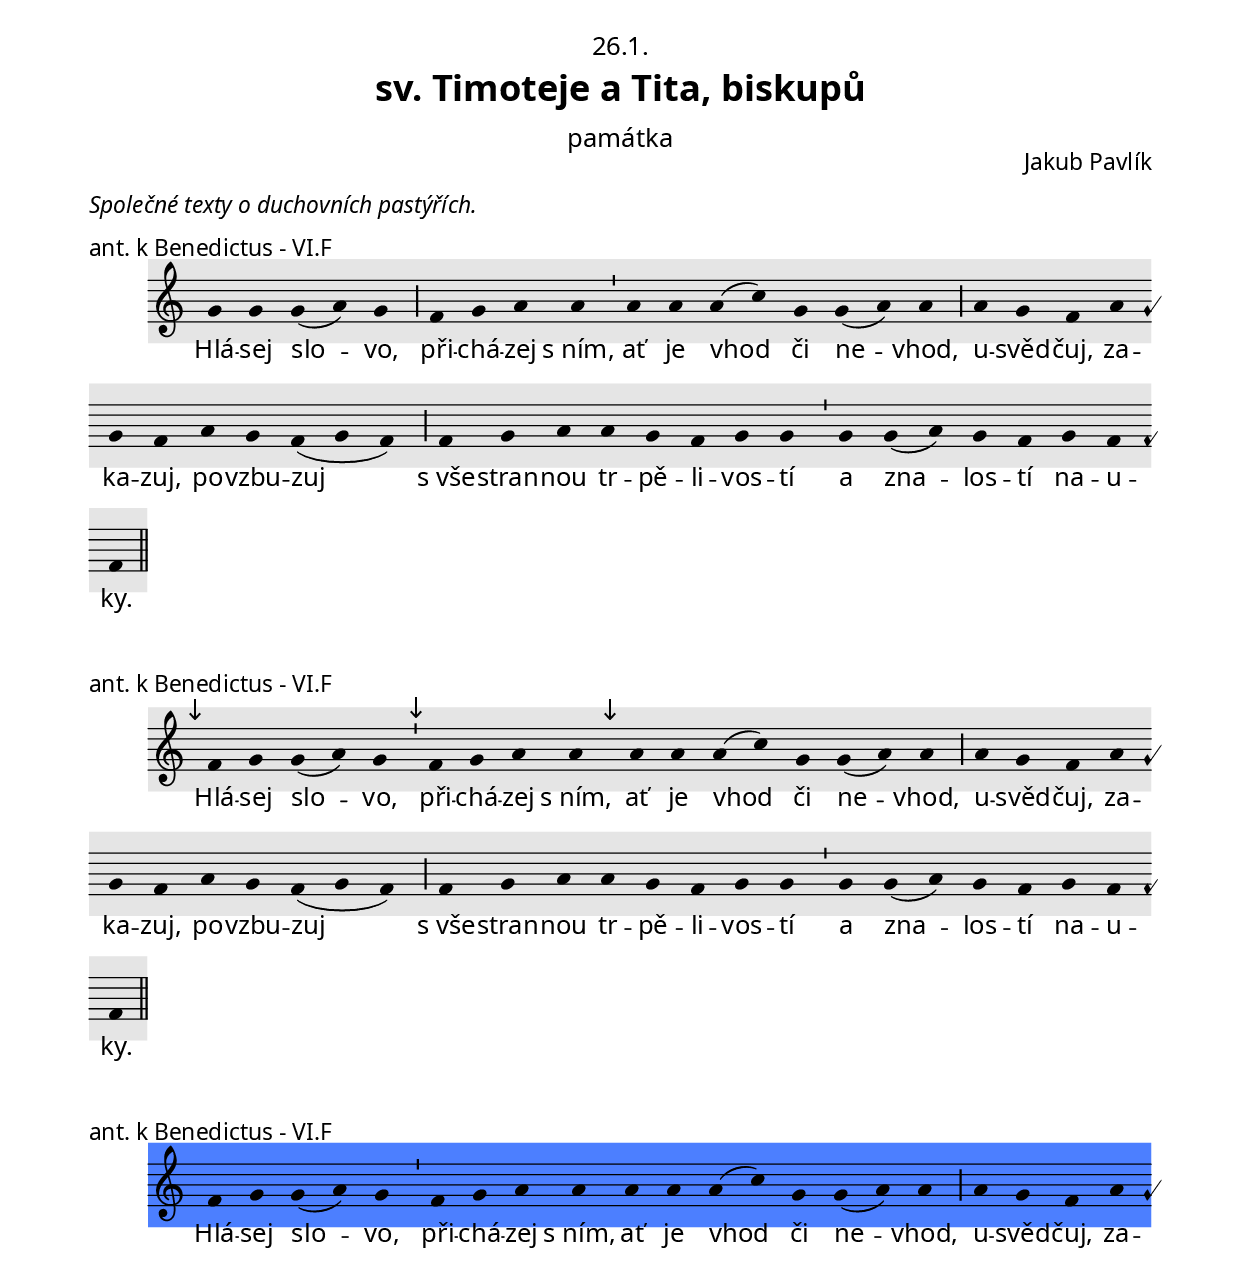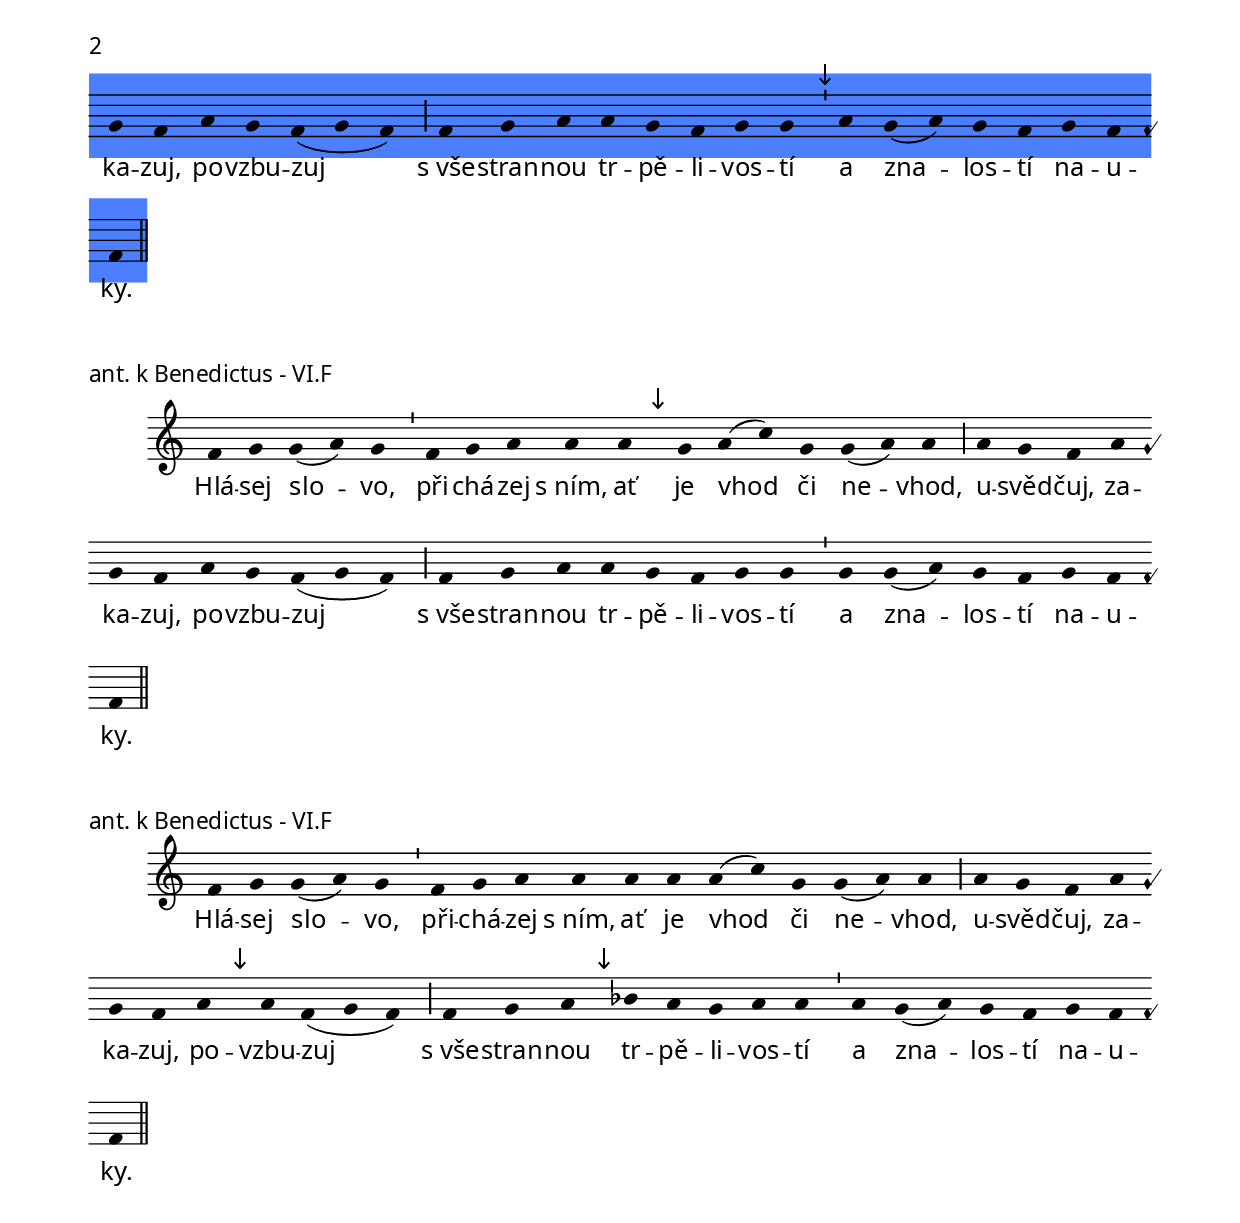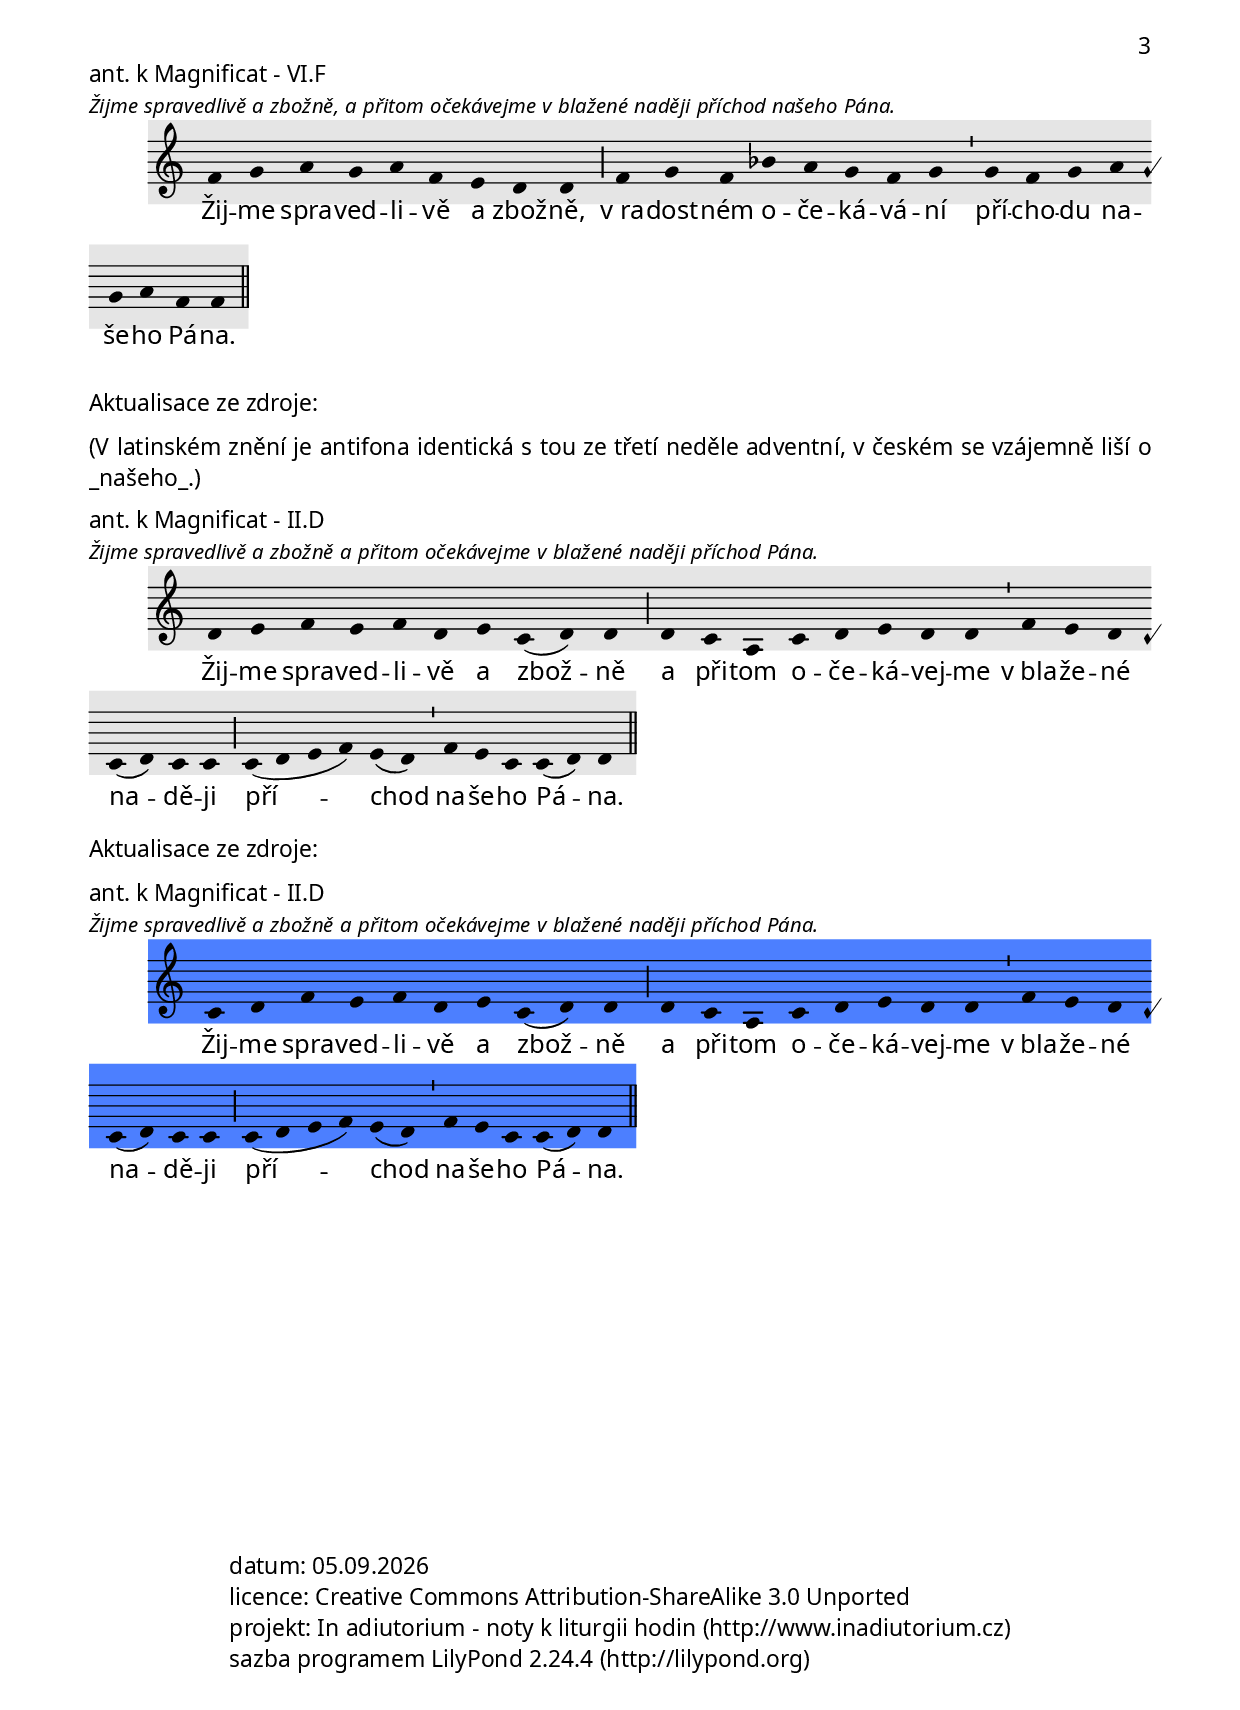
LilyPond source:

\version "2.17.24"

\include "../spolecne.ly"

\header {
  title = \markup\titleSvatek
            "sv. Timoteje a Tita, biskupů"
            památka
            26.1.
  composer = "Jakub Pavlík"
}

\markup\communia #'(#:pastyr)

\score {
  \relative c'' {
    \zvyraznovacSedy
    \choralniRezim
    g4 g g( a) g \barMaior
    f g a a \barMin a a a( c) g g( a) a \barMaior
    a g f
    a g f
    a g f( g f) \barMaior
    f g a a g f g g \barMin
    g g( a) g f g f f \barFinalis
  }
  \addlyrics {
    Hlá -- sej slo -- vo,
    při -- chá -- zej s_ním, ať je vhod či ne -- vhod,
    u -- svěd -- čuj,
    za -- ka -- zuj,
    po -- vzbu -- zuj
    s_vše -- stran -- nou tr -- pě -- li -- vos -- tí
    a zna -- los -- tí na -- u -- ky.
  }
  \header {
    quid = "ant. k Benedictus"
    modus = "VI"
    differentia = "F"
    psalmus = ""
    id = "aben"
    piece = \markup {\sestavTitulekBezZalmu}
  }
}

\score {
  \relative c' {
    \zvyraznovacSedy
    \choralniRezim
    \mark\sipka f4 g g( a) g \mark\sipka \barMin
    f g a a \mark\sipka a a a( c) g g( a) a \barMaior
    a g f
    a g f
    a g f( g f) \barMaior
    f g a a g f g g \barMin
    g g( a) g f g f f \barFinalis
  }
  \addlyrics {
    Hlá -- sej slo -- vo,
    při -- chá -- zej s_ním, ať je vhod či ne -- vhod,
    u -- svěd -- čuj,
    za -- ka -- zuj,
    po -- vzbu -- zuj
    s_vše -- stran -- nou tr -- pě -- li -- vos -- tí
    a zna -- los -- tí na -- u -- ky.
  }
  \header {
    quid = "ant. k Benedictus"
    modus = "VI"
    differentia = "F"
    psalmus = ""
    id = "aben"
    piece = \markup {\sestavTitulekBezZalmu}
  }
}

\score {
  \relative c' {
    \zvyraznovacModry
    \choralniRezim
    f4 g g( a) g \barMin
    f g a a a a a( c) g g( a) a \barMaior
    a g f
    a g f
    a g f( g f) \barMaior
    f g a a g f g g \barMin
    \mark\sipka a g( a) g f g f f \barFinalis
  }
  \addlyrics {
    Hlá -- sej slo -- vo,
    při -- chá -- zej s_ním, ať je vhod či ne -- vhod,
    u -- svěd -- čuj,
    za -- ka -- zuj,
    po -- vzbu -- zuj
    s_vše -- stran -- nou tr -- pě -- li -- vos -- tí
    a zna -- los -- tí na -- u -- ky.
  }
  \header {
    quid = "ant. k Benedictus"
    modus = "VI"
    differentia = "F"
    psalmus = ""
    id = "aben"
    piece = \markup {\sestavTitulekBezZalmu}
  }
}

\score {
  \relative c' {
    \choralniRezim
    f4 g g( a) g \barMin
    f g a a a \mark\sipka g a( c) g g( a) a \barMaior
    a g f
    a g f
    a g f( g f) \barMaior
    f g a a g f g g \barMin
    g g( a) g f g f f \barFinalis
  }
  \addlyrics {
    Hlá -- sej slo -- vo,
    při -- chá -- zej s_ním, ať je vhod či ne -- vhod,
    u -- svěd -- čuj,
    za -- ka -- zuj,
    po -- vzbu -- zuj
    s_vše -- stran -- nou tr -- pě -- li -- vos -- tí
    a zna -- los -- tí na -- u -- ky.
  }
  \header {
    quid = "ant. k Benedictus"
    modus = "VI"
    differentia = "F"
    psalmus = ""
    id = "aben"
    piece = \markup {\sestavTitulekBezZalmu}
  }
}

\score {
  \relative c' {
    \choralniRezim
    f4 g g( a) g \barMin
    f g a a a a a( c) g g( a) a \barMaior
    a g f
    a g f
    a \mark\sipka a f( g f) \barMaior
    f g a \mark\sipka bes a g a a \barMin
    a g( a) g f g f f \barFinalis
  }
  \addlyrics {
    Hlá -- sej slo -- vo,
    při -- chá -- zej s_ním, ať je vhod či ne -- vhod,
    u -- svěd -- čuj,
    za -- ka -- zuj,
    po -- vzbu -- zuj
    s_vše -- stran -- nou tr -- pě -- li -- vos -- tí
    a zna -- los -- tí na -- u -- ky.
  }
  \header {
    quid = "ant. k Benedictus"
    modus = "VI"
    differentia = "F"
    psalmus = ""
    id = "aben"
    piece = \markup {\sestavTitulekBezZalmu}
  }
}

\pageBreak

\score {
  \relative c' {
    \zvyraznovacSedy
    \choralniRezim
    f4 g a g a f e d d \barMaior
    f g f bes a g f g \barMin
    g f g a g a f f \barFinalis
  }
  \addlyrics {
    Žij -- me spra -- ved -- li -- vě a zbož -- ně,
    % a přitom očekávejme v blažené naději % ne, to zní hrozně; to bych se styděl i vyslovit - natož pro to hledat nápěv...
    % pří -- chod na -- še -- ho Pá -- na.
    v_ra -- dost -- ném o -- če -- ká -- vá -- ní
    pří -- cho -- du na -- še -- ho Pá -- na.
  }
  \header {
    textus_approbatus = "Žijme spravedlivě a zbožně,
    a přitom očekávejme v blažené naději příchod našeho Pána."
    quid = "ant. k Magnificat"
    modus = "VI"
    differentia = "F"
    psalmus = ""
    fial = "antifony/advent_tyden3.ly#ne-2ne-a3"
    id = "amag"
    piece = \markup {\sestavTitulekBezZalmu}
  }
}

\markup{Aktualisace ze zdroje:}

\markup\justify{
  (V latinském znění je antifona identická s tou ze třetí neděle adventní,
  v českém se vzájemně liší o _našeho_.)
}

\score {
  \relative c' {
    \zvyraznovacSedy
    \choralniRezim
    d4 e f e f d e c( d) d \barMaior
    d c a c d e d d \barMin
    f e d c( d) c c \barMaior
    c( d e f) e( d) \barMin
    f e c c( d) d \barFinalis
  }
  \addlyrics {
    Žij -- me spra -- ved -- li -- vě a zbož -- ně
    a při -- tom o -- če -- ká -- vej -- me
    v_bla -- že -- né na -- dě -- ji
    pří -- chod
    na -- še -- ho Pá -- na.
  }
  \header {
    textus_approbatus = "Žijme spravedlivě a zbožně
    a přitom očekávejme v blažené naději příchod Pána."
    quid = "ant. k Magnificat"
    modus = "II"
    differentia = "D"
    psalmus = ""
    fial = "antifony/advent_tyden3.ly#ne-2ne-a3"
    id = "amag"
    piece = \markup {\sestavTitulekBezZalmu}
  }
}

\markup\aktualisace

\score {
  \relative c' {
    \zvyraznovacModry
    \choralniRezim
    c4 d f e f d e c( d) d \barMaior
    d c a c d e d d \barMin
    f e d c( d) c c \barMaior
    c( d e f) e( d) \barMin
    f e c c( d) d \barFinalis
  }
  \addlyrics {
    Žij -- me spra -- ved -- li -- vě a zbož -- ně
    a při -- tom o -- če -- ká -- vej -- me
    v_bla -- že -- né na -- dě -- ji
    pří -- chod
    na -- še -- ho Pá -- na.
  }
  \header {
    textus_approbatus = "Žijme spravedlivě a zbožně
    a přitom očekávejme v blažené naději příchod Pána."
    quid = "ant. k Magnificat"
    modus = "II"
    differentia = "D"
    psalmus = ""
    fial = "antifony/advent_tyden3.ly#ne-2ne-a3"
    id = "amag"
    piece = \markup {\sestavTitulekBezZalmu}
  }
}
